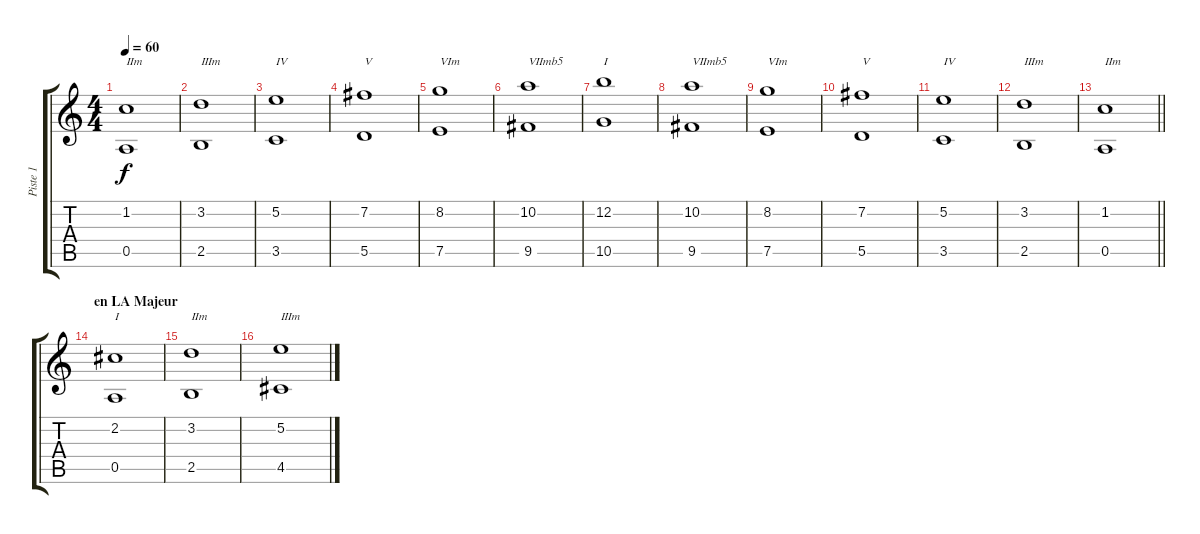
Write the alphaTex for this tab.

\track ("Piste 1" "Piste 1") {instrument acousticguitarsteel}
\staff {score tabs}
\tuning (E4 B3 G3 D3 A2 E2) {hide}
\ts (4 4)
\tempo 60
\clef g2
\ks c
(1.2 0.5).1{txt "IIm" dy f instrument acousticguitarsteel} |
(3.2 2.5).1{txt "IIIm"} |
(5.2 3.5).1{txt "IV"} |
(7.2 5.5).1{txt "V"} |
(8.2 7.5).1{txt "VIm"} |
(10.2 9.5).1{txt "VIImb5"} |
(12.2 10.5).1{txt "I"} |
(10.2 9.5).1{txt "VIImb5"} |
(8.2 7.5).1{txt "VIm"} |
(7.2 5.5).1{txt "V"} |
(5.2 3.5).1{txt "IV"} |
(3.2 2.5).1{txt "IIIm"} |
\barLineRight lightlight
(1.2 0.5).1{txt "IIm"} |
\section ("" "en LA Majeur")
(2.2 0.5).1{txt "I"} |
(3.2 2.5).1{txt "IIm"} |
(5.2 4.5).1{txt "IIIm"}
